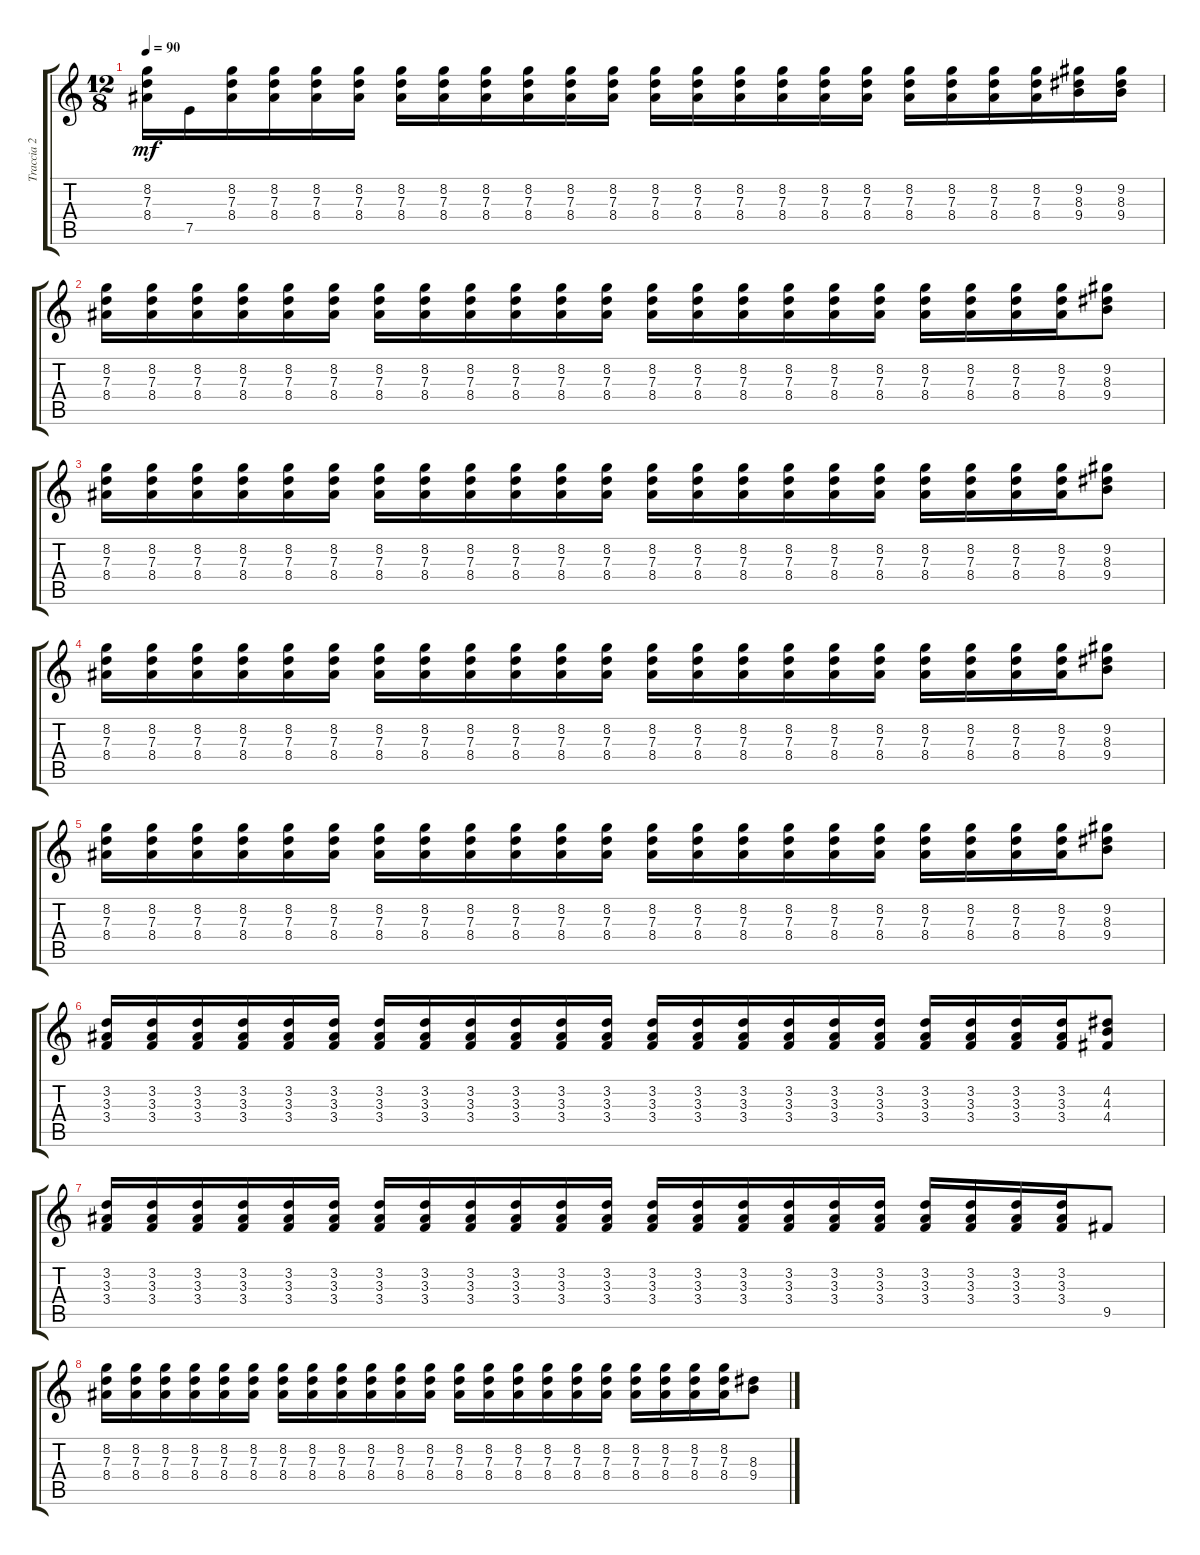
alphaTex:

\track ("Traccia 2" "Traccia 2") {instrument electricguitarjazz}
\staff {score tabs}
\tuning (E4 B3 G3 D3 A2 E2) {hide}
\ts (12 8)
\tempo 90
\clef g2
\ks c
(8.2 7.3 8.4).16{dy mf} 7.5.16 (8.2 7.3 8.4).16 (8.2 7.3 8.4).16 (8.2 7.3 8.4).16 (8.2 7.3 8.4).16 (8.2 7.3 8.4).16 (8.2 7.3 8.4).16 (8.2 7.3 8.4).16 (8.2 7.3 8.4).16 (8.2 7.3 8.4).16 (8.2 7.3 8.4).16 (8.2 7.3 8.4).16 (8.2 7.3 8.4).16 (8.2 7.3 8.4).16 (8.2 7.3 8.4).16 (8.2 7.3 8.4).16 (8.2 7.3 8.4).16 (8.2 7.3 8.4).16 (8.2 7.3 8.4).16 (8.2 7.3 8.4).16 (8.2 7.3 8.4).16 (9.2 8.3 9.4).16 (9.2 8.3 9.4).16 |
(8.2 7.3 8.4).16 (8.2 7.3 8.4).16 (8.2 7.3 8.4).16 (8.2 7.3 8.4).16 (8.2 7.3 8.4).16 (8.2 7.3 8.4).16 (8.2 7.3 8.4).16 (8.2 7.3 8.4).16 (8.2 7.3 8.4).16 (8.2 7.3 8.4).16 (8.2 7.3 8.4).16 (8.2 7.3 8.4).16 (8.2 7.3 8.4).16 (8.2 7.3 8.4).16 (8.2 7.3 8.4).16 (8.2 7.3 8.4).16 (8.2 7.3 8.4).16 (8.2 7.3 8.4).16 (8.2 7.3 8.4).16 (8.2 7.3 8.4).16 (8.2 7.3 8.4).16 (8.2 7.3 8.4).16 (9.2 8.3 9.4).8 |
(8.2 7.3 8.4).16 (8.2 7.3 8.4).16 (8.2 7.3 8.4).16 (8.2 7.3 8.4).16 (8.2 7.3 8.4).16 (8.2 7.3 8.4).16 (8.2 7.3 8.4).16 (8.2 7.3 8.4).16 (8.2 7.3 8.4).16 (8.2 7.3 8.4).16 (8.2 7.3 8.4).16 (8.2 7.3 8.4).16 (8.2 7.3 8.4).16 (8.2 7.3 8.4).16 (8.2 7.3 8.4).16 (8.2 7.3 8.4).16 (8.2 7.3 8.4).16 (8.2 7.3 8.4).16 (8.2 7.3 8.4).16 (8.2 7.3 8.4).16 (8.2 7.3 8.4).16 (8.2 7.3 8.4).16 (9.2 8.3 9.4).8 |
(8.2 7.3 8.4).16 (8.2 7.3 8.4).16 (8.2 7.3 8.4).16 (8.2 7.3 8.4).16 (8.2 7.3 8.4).16 (8.2 7.3 8.4).16 (8.2 7.3 8.4).16 (8.2 7.3 8.4).16 (8.2 7.3 8.4).16 (8.2 7.3 8.4).16 (8.2 7.3 8.4).16 (8.2 7.3 8.4).16 (8.2 7.3 8.4).16 (8.2 7.3 8.4).16 (8.2 7.3 8.4).16 (8.2 7.3 8.4).16 (8.2 7.3 8.4).16 (8.2 7.3 8.4).16 (8.2 7.3 8.4).16 (8.2 7.3 8.4).16 (8.2 7.3 8.4).16 (8.2 7.3 8.4).16 (9.2 8.3 9.4).8 |
(8.2 7.3 8.4).16 (8.2 7.3 8.4).16 (8.2 7.3 8.4).16 (8.2 7.3 8.4).16 (8.2 7.3 8.4).16 (8.2 7.3 8.4).16 (8.2 7.3 8.4).16 (8.2 7.3 8.4).16 (8.2 7.3 8.4).16 (8.2 7.3 8.4).16 (8.2 7.3 8.4).16 (8.2 7.3 8.4).16 (8.2 7.3 8.4).16 (8.2 7.3 8.4).16 (8.2 7.3 8.4).16 (8.2 7.3 8.4).16 (8.2 7.3 8.4).16 (8.2 7.3 8.4).16 (8.2 7.3 8.4).16 (8.2 7.3 8.4).16 (8.2 7.3 8.4).16 (8.2 7.3 8.4).16 (9.2 8.3 9.4).8 |
(3.2 3.3 3.4).16 (3.2 3.3 3.4).16 (3.2 3.3 3.4).16 (3.2 3.3 3.4).16 (3.2 3.3 3.4).16 (3.2 3.3 3.4).16 (3.2 3.3 3.4).16 (3.2 3.3 3.4).16 (3.2 3.3 3.4).16 (3.2 3.3 3.4).16 (3.2 3.3 3.4).16 (3.2 3.3 3.4).16 (3.2 3.3 3.4).16 (3.2 3.3 3.4).16 (3.2 3.3 3.4).16 (3.2 3.3 3.4).16 (3.2 3.3 3.4).16 (3.2 3.3 3.4).16 (3.2 3.3 3.4).16 (3.2 3.3 3.4).16 (3.2 3.3 3.4).16 (3.2 3.3 3.4).16 (4.2 4.3 4.4).8 |
(3.2 3.3 3.4).16 (3.2 3.3 3.4).16 (3.2 3.3 3.4).16 (3.2 3.3 3.4).16 (3.2 3.3 3.4).16 (3.2 3.3 3.4).16 (3.2 3.3 3.4).16 (3.2 3.3 3.4).16 (3.2 3.3 3.4).16 (3.2 3.3 3.4).16 (3.2 3.3 3.4).16 (3.2 3.3 3.4).16 (3.2 3.3 3.4).16 (3.2 3.3 3.4).16 (3.2 3.3 3.4).16 (3.2 3.3 3.4).16 (3.2 3.3 3.4).16 (3.2 3.3 3.4).16 (3.2 3.3 3.4).16 (3.2 3.3 3.4).16 (3.2 3.3 3.4).16 (3.2 3.3 3.4).16 9.5.8 |
(8.2 7.3 8.4).16 (8.2 7.3 8.4).16 (8.2 7.3 8.4).16 (8.2 7.3 8.4).16 (8.2 7.3 8.4).16 (8.2 7.3 8.4).16 (8.2 7.3 8.4).16 (8.2 7.3 8.4).16 (8.2 7.3 8.4).16 (8.2 7.3 8.4).16 (8.2 7.3 8.4).16 (8.2 7.3 8.4).16 (8.2 7.3 8.4).16 (8.2 7.3 8.4).16 (8.2 7.3 8.4).16 (8.2 7.3 8.4).16 (8.2 7.3 8.4).16 (8.2 7.3 8.4).16 (8.2 7.3 8.4).16 (8.2 7.3 8.4).16 (8.2 7.3 8.4).16 (8.2 7.3 8.4).16 (8.3 9.4).8
